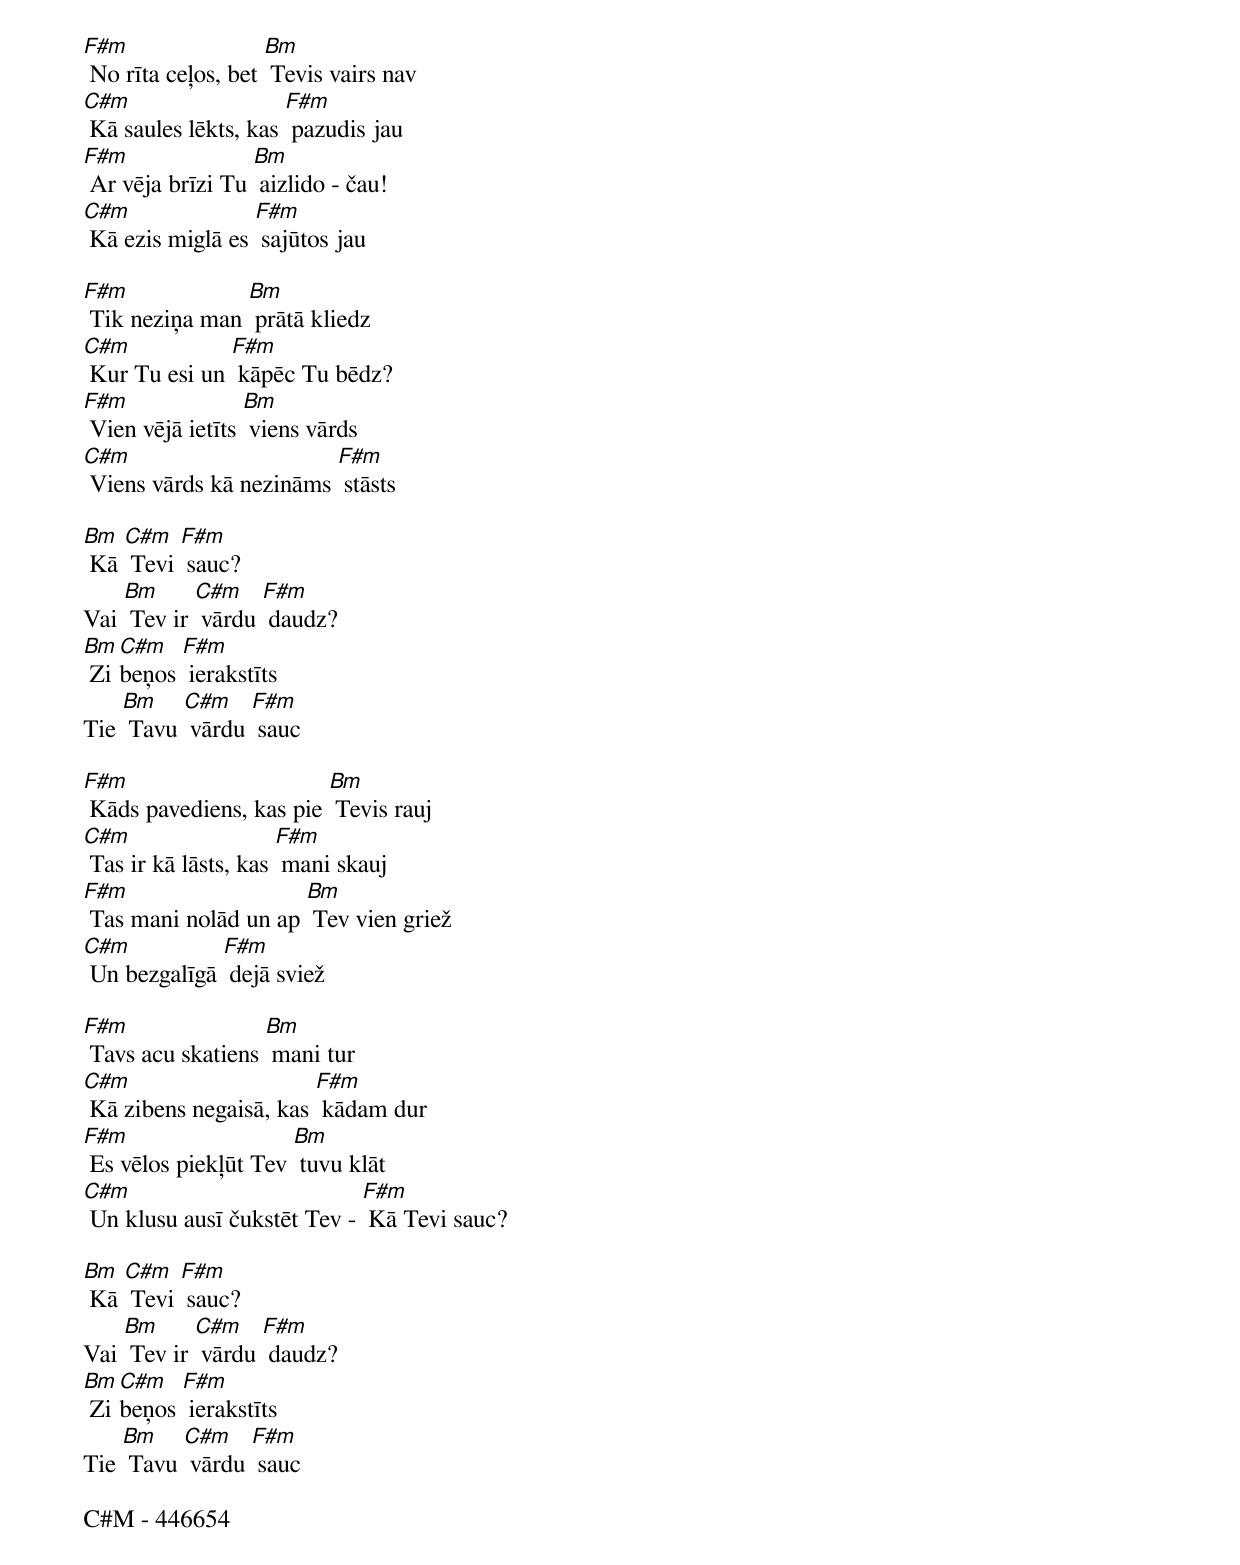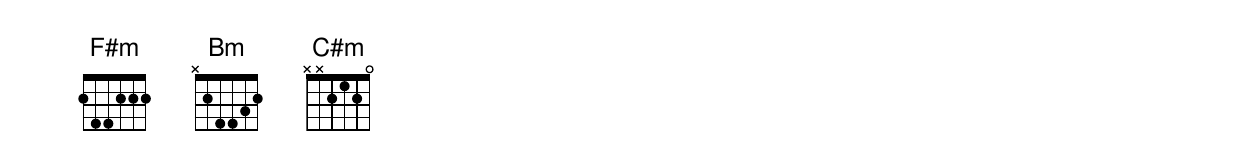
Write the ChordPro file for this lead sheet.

[F#m] No rīta ceļos, bet [Bm] Tevis vairs nav
[C#m] Kā saules lēkts, kas [F#m] pazudis jau
[F#m] Ar vēja brīzi Tu [Bm] aizlido - čau!
[C#m] Kā ezis miglā es [F#m] sajūtos jau

[F#m] Tik neziņa man [Bm] prātā kliedz
[C#m] Kur Tu esi un [F#m] kāpēc Tu bēdz?
[F#m] Vien vējā ietīts [Bm] viens vārds
[C#m] Viens vārds kā nezināms [F#m] stāsts

[Bm] Kā [C#m] Tevi [F#m] sauc?
Vai [Bm] Tev ir [C#m] vārdu [F#m] daudz?
[Bm] Zi[C#m]beņos [F#m] ierakstīts
Tie [Bm] Tavu [C#m] vārdu [F#m] sauc

[F#m] Kāds pavediens, kas pie [Bm] Tevis rauj
[C#m] Tas ir kā lāsts, kas [F#m] mani skauj
[F#m] Tas mani nolād un ap [Bm] Tev vien griež
[C#m] Un bezgalīgā [F#m] dejā sviež

[F#m] Tavs acu skatiens [Bm] mani tur
[C#m] Kā zibens negaisā, kas [F#m] kādam dur
[F#m] Es vēlos piekļūt Tev [Bm] tuvu klāt
[C#m] Un klusu ausī čukstēt Tev - [F#m] Kā Tevi sauc?

[Bm] Kā [C#m] Tevi [F#m] sauc?
Vai [Bm] Tev ir [C#m] vārdu [F#m] daudz?
[Bm] Zi[C#m]beņos [F#m] ierakstīts
Tie [Bm] Tavu [C#m] vārdu [F#m] sauc

C#M - 446654
